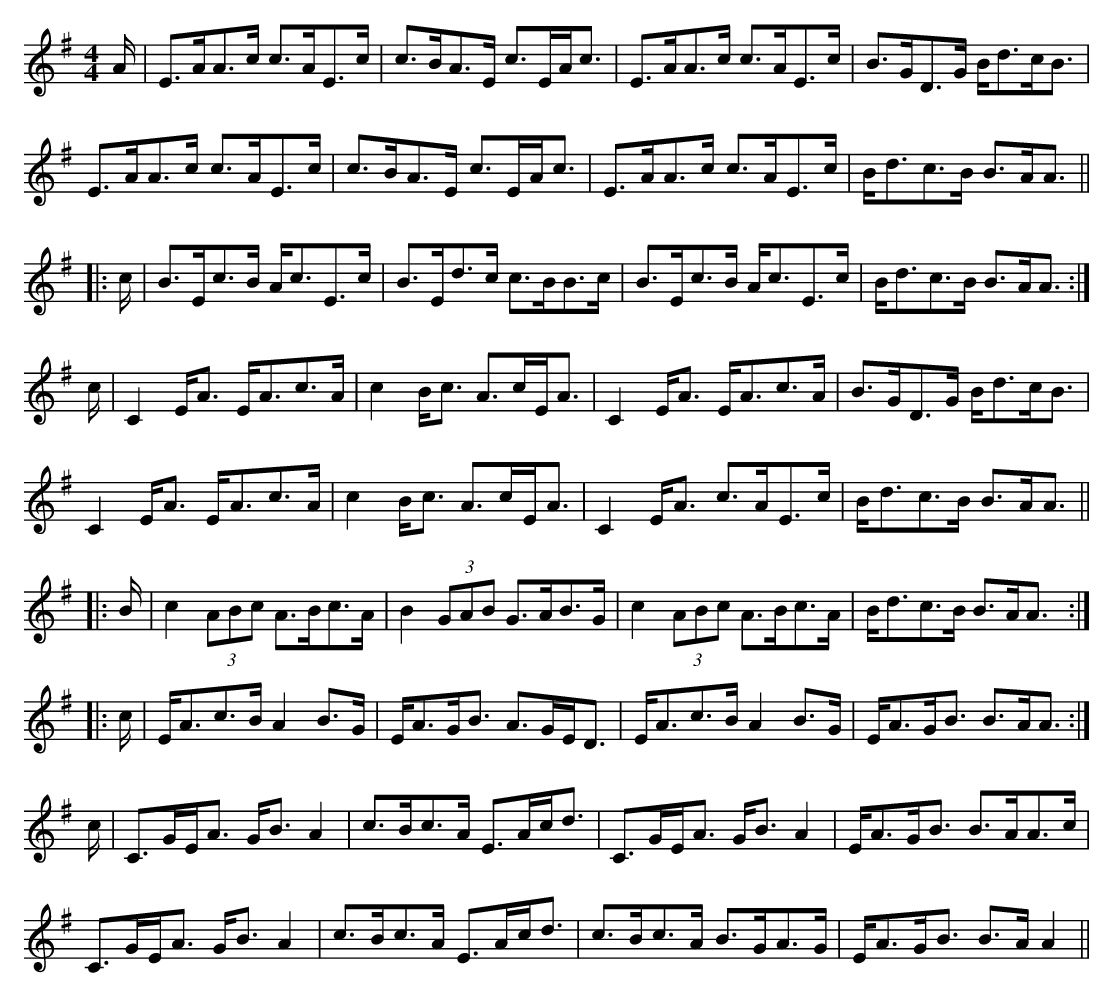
X:1
M:4/4
K:Ador
A/|E>AA>c c>AE>c|c>BA>E c>EA<c|E>AA>c c>AE>c|B>GD>G B<dc<B|
E>AA>c c>AE>c|c>BA>E c>EA<c|E>AA>c c>AE>c|B<dc>B B>AA3/2||
|:c/|B>Ec>B A<cE>c|B>Ed>c c>BB>c|B>Ec>B A<cE>c|B<dc>B B>AA3/2:|
c/|C2E<A E<Ac>A|c2B<c A>cE<A|C2E<A E<Ac>A|B>GD>G B<dc<B|
C2E<A E<Ac>A|c2B<c A>cE<A|C2E<A c>AE>c|B<dc>B B>AA3/2||
|:B/|c2(3ABc A>Bc>A|B2(3GAB G>AB>G|c2(3ABc A>Bc>A|B<dc>B B>AA3/2:|
|:c/|E<Ac>B A2B>G|E<AG<B A>GE<D|E<Ac>B A2B>G|E<AG<B B>AA3/2:|
c/|C>GE<A G<BA2|c>Bc>A E>Ac<d|C>GE<A G<BA2|E<AG<B B>AA>c|
C>GE<A G<BA2|c>Bc>A E>Ac<d|c>Bc>A B>GA>G|E<AG<B B>AA2||
